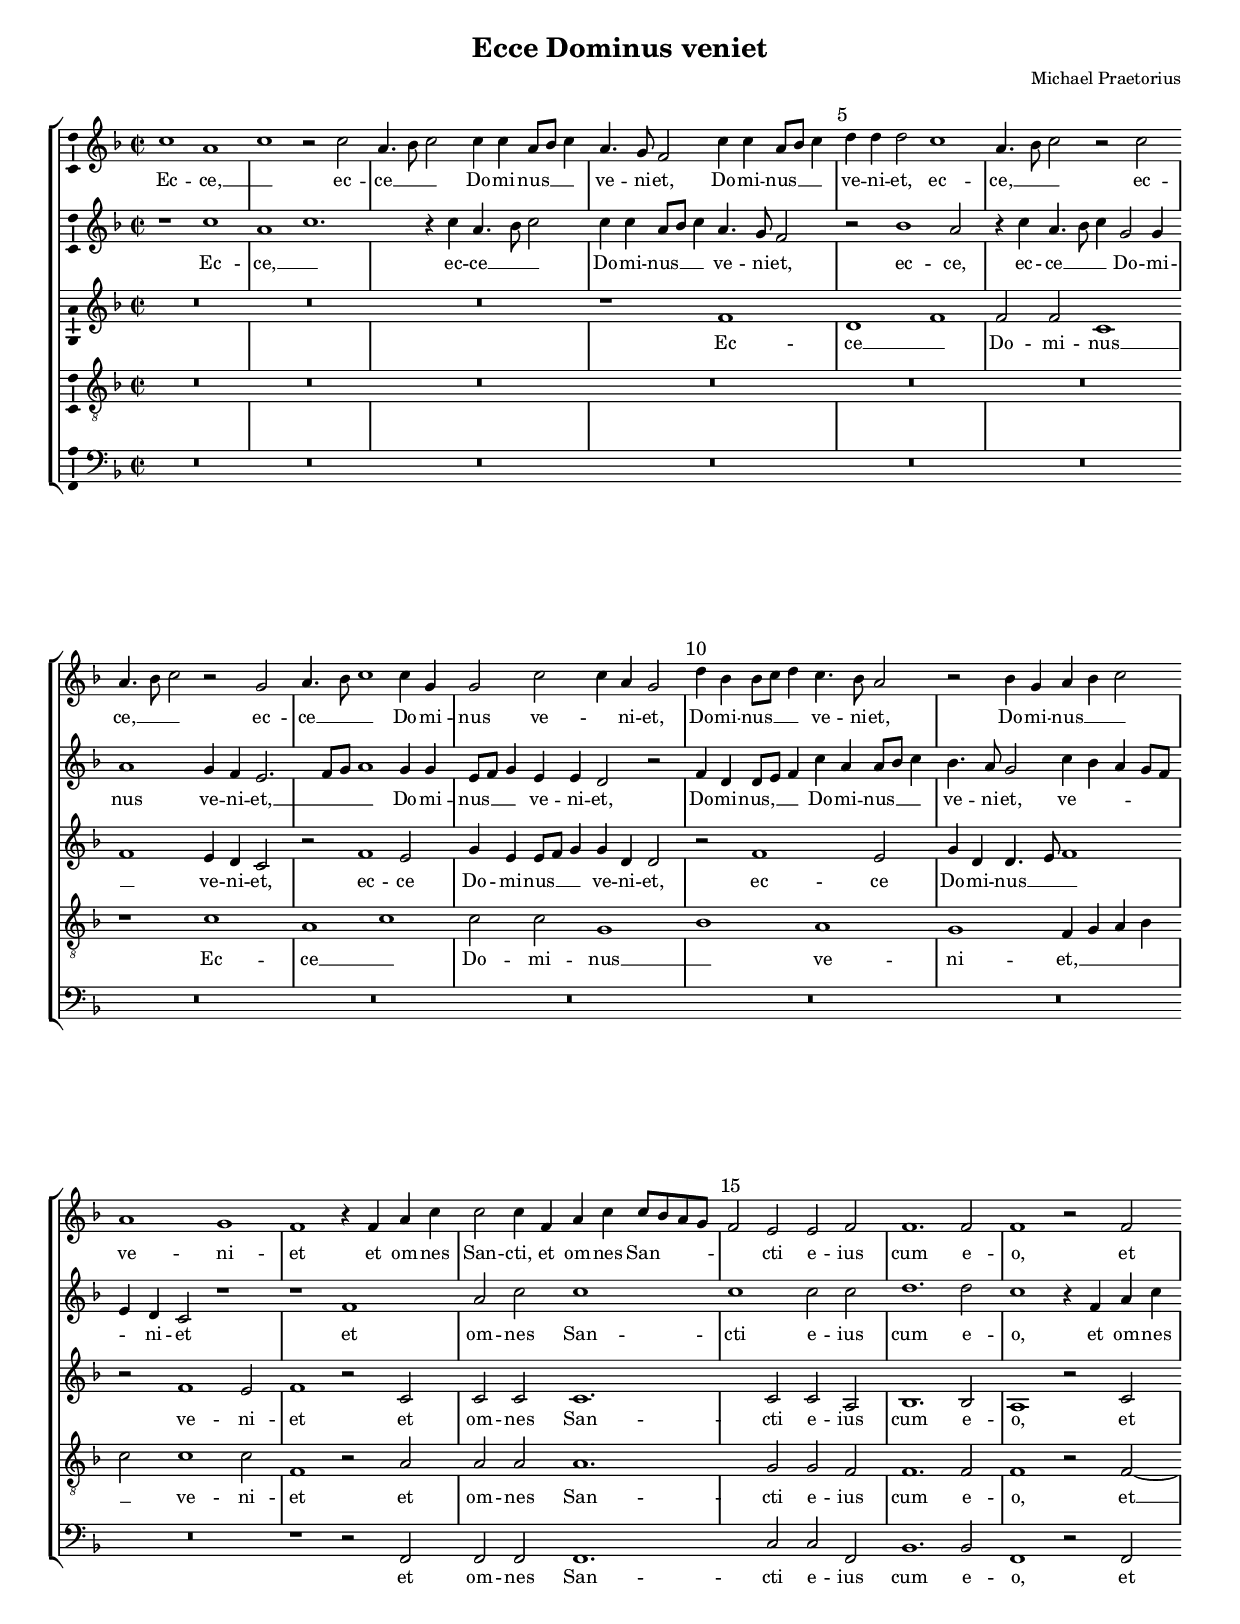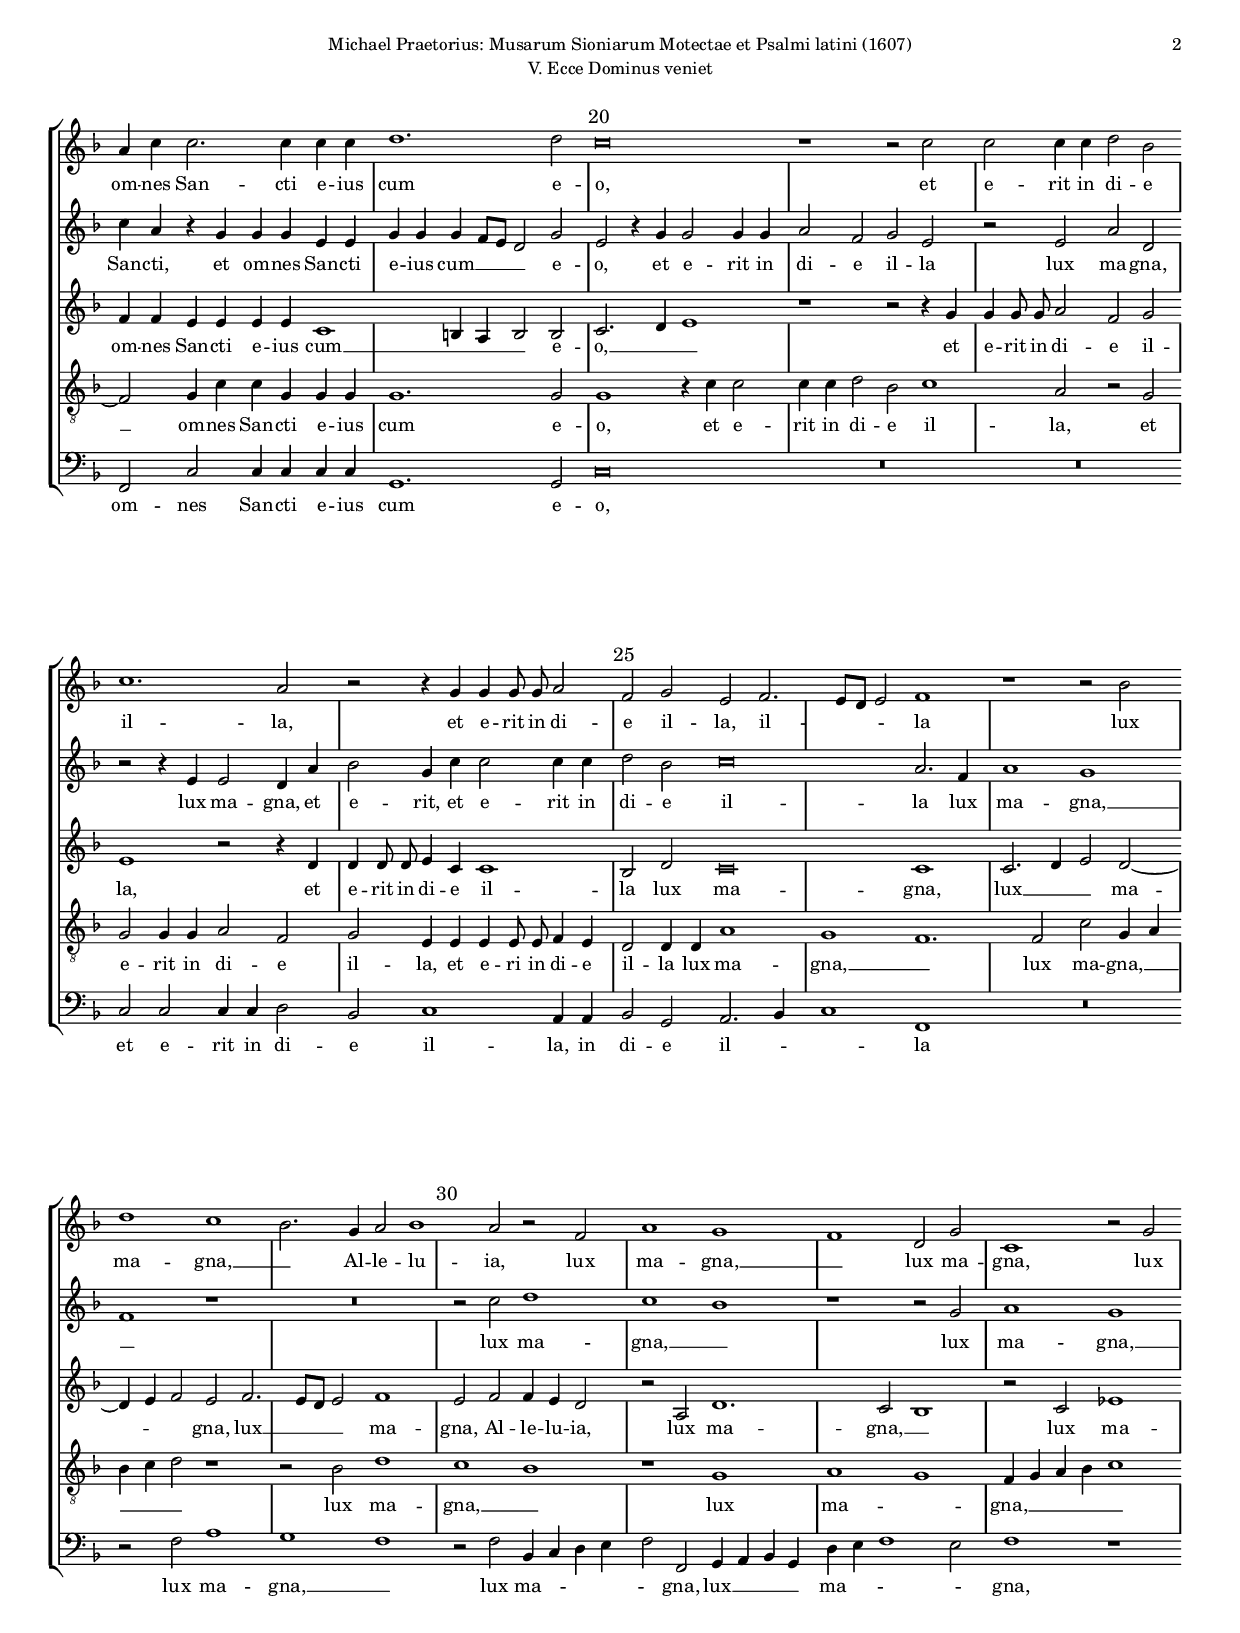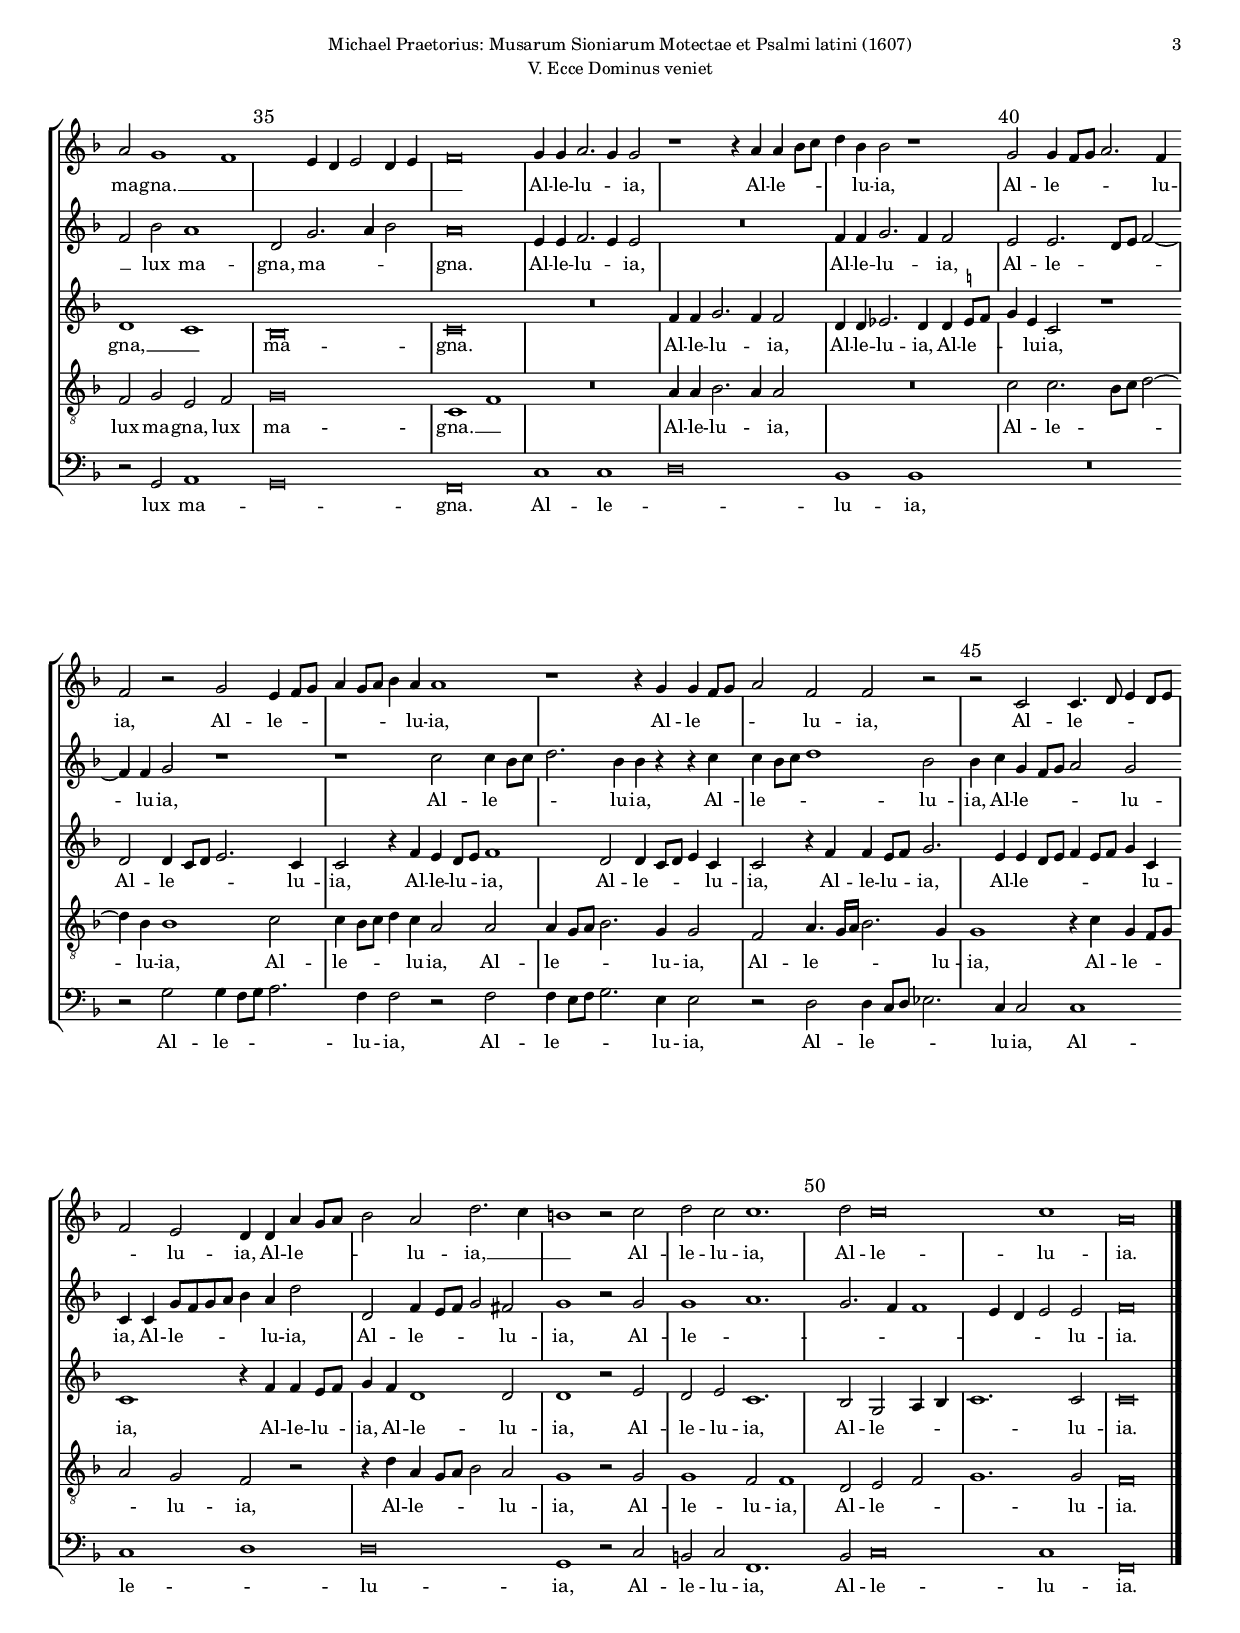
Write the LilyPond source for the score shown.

\version "2.22.0"
\language "deutsch"

% 19.4.2021
% Vorlage: Praetorius-GA 10, S. 7ff.

% Schriftgroesse des ganzen Systems
#(set-global-staff-size 15)

\header {
  title = "Ecce Dominus veniet"
  subtitle = ""
  composer = "Michael Praetorius"
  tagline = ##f
}

\paper {

  #(set-paper-size "a4")
  top-margin = 12
  bottom-margin = 12
  left-margin = 10
  right-margin = 10
  %Abstand der Noten von der Ueberschrift
  markup-system-spacing.padding = #3
  %Abstand der Noten von der Oberkante und der Kopfzeile
  top-system-spacing.padding = #4.5
  %Abstand von der Fußzeile zum untersten System
  last-bottom-spacing.minimum-distance = 13
  
  ragged-last-bottom = ##f
  
    evenHeaderMarkup = \markup \fill-line \on-the-fly \not-first-page { 
      ""
  \center-column { \line { "Michael Praetorius: Musarum Sioniarum Motectae et Psalmi latini (1607)" } \line { "V. Ecce Dominus veniet" } }
  \on-the-fly #print-page-number-check-first \fromproperty #'page:page-number-string }
  
  
  oddHeaderMarkup = \evenHeaderMarkup

  oddFooterMarkup = \markup \fill-line { 
    ""
    ""
    ""
      }
    }


global = {
  \key f \major
  \time 4/2
  \override NoteHead #'style = #'baroque
  
  %Taktzahlen
  \override Score.BarNumber #'break-visibility = #'#(#t #t #t)
  % sorgt dafuer, dass prinzipiell jeder Takt numeriert wird
  \set Score.barNumberVisibility = #(every-nth-bar-number-visible 5)
  % schraenkt die Sichtbarkeit wieder auf jeden 5. Takt ein
  \override Score.BarNumber #'break-visibility = #end-of-line-invisible
  % verhindert, daß Taktzahlen am Zeilenanfang zusätzlich am Ende der vorigen Zeile erscheinen
  \override Score.BarNumber #'self-alignment-X = #-1
  % positioniert die Taktzahl rechts vom Taktstrich
  \override Score.BarNumber #'font-size = #1
  % macht die Taktzahl etwas groesser
  
  \hide Staff.BarLine

}

allabrevevierer = \markup {
	\override #'(baseline-skip . 0)
	\line {
		\general-align #Y #CENTER
		\musicglyph "timesig.C22"
	}
}

acc = { \once \set suggestAccidentals = ##t }

hide_acc = { 
  \once \override Accidental #'stencil = #ly:text-interface::print
  \once \override  Accidental #'text = \markup { }
}


erste =  \relative c'' {
  \global
  \once \override Staff.TimeSignature #'stencil = #ly:text-interface::print
  \once \override Staff.TimeSignature #'text = #allabrevevierer
  c1 a c r2 c a4. b8 c2 c4 c a8 b c4 a4. g8 f2 c'4 c a8 b c4 d d d2 c1
  a4. b8 c2 r c a4. b8 c2 r g a4. b8 c1 c4 g g2 c c4 a g2 d'4 b b8 c d4 c4. b8 a2 
  r2 b4 g a b c2 a1 g f r4 f a c c2 c4 f, a c c8 b a g f2 e e f
  f1. f2 f1 r2 f a4 c c2. c4 c c d1. d2 c\breve
  r1 r2 c c c4 c d2 b c1. a2 r r4 g g g8 \noBeam g a2 f g e f2. 
  e8 d e2 f1 r r2 b d1 c b2. g4 a2 b1 a2 r f a1 g 
  f1 d2 g c,1 r2 g' a g1 f e4 d e2 d4 e f\breve g4 g a2. g4 g2
  r1 r4 a a b8 c d4 b b2 r1 g2 g4 f8 g a2. f4 f2 r g e4 f8 g a4 g8 a b4 a a1
  r1 r4 g g f8 g a2 f f r r c c4. d8 e4 d8 e f2 e d4 d a' g8 a
  b2 a d2. c4 h1 r2 c d c c1. d2 c\breve c1 a\breve
  \undo \hide Staff.BarLine \bar "|."
}

zweite = \relative c'' {
  \global
  \once \override Staff.TimeSignature #'stencil = #ly:text-interface::print
  \once \override Staff.TimeSignature #'text = #allabrevevierer
  r1 c a c1. r4 c a4. b8 c2 c4 c a8 b c4 a4. g8 f2 r b1 a2 
  r4 c a4. b8 c4 g2 g4 a1 g4 f e2. f8 g a1 g4 g e8 f g4 e e d2 r f4 d d8 e f4 c' a a8 b c4
  b4. a8 g2 c4 b a g8 f e4 d c2 r1 r f a2 c c1 c c2 c
  d1. d2 c1 r4 f, a c c a r g g g e e g g g f8 e d2 g e r4 g g2 g4 g 
  a2 f g e r e a d, r r4 e e2 d4 a' b2 g4 c c2 c4 c d2 b c\breve
  a2. f4 a1 g f r R\breve r2 c' d1 c b
  r1 r2 g a1 g f2 b a1 d,2 g2. a4 b2 a\breve e4 e f2. e4 e2
  R\breve f4 f g2. f4 f2 e e2. d8 e f2~ f4 f4 g2 r1 r c2 c4 b8 c 
  d2. b4 b r r c c b8 c d1 b2 b4 c g f8 g a2 g c,4 c g'8 f g a b4 a d2
  d,2 f4 e8 f g2 fis g1 r2 g g1 a1. g2. f4 f1 e4 d e2 e f\breve
  \undo \hide Staff.BarLine \bar "|."
}

dritte = \relative c' {
  \global
  \once \override Staff.TimeSignature #'stencil = #ly:text-interface::print
  \once \override Staff.TimeSignature #'text = #allabrevevierer
  R\breve*3 r1 f1 d f
  f2 f c1 f e4 d c2 r f1 e2 g4 e e8 f g4 g d d2 r f1 e2 
  g4 d d4. e8 f1 r2 f1 e2 f1 r2 c c c c1. c2 c a
  b1. b2 a1 r2 c f4 f e e e e c1 h4 a h2 h c2. d4 e1
  r1 r2 r4 g g g8 \noBeam g a2 f g e1 r2 r4 d d d8 \noBeam d e4 c c1 b2 d c\breve
  c1 c2. d4 e2 d~ d4 e4 f2 e f2. e8 d e2 f1 e2 f f4 e d2 r a d1.
  c2 b1 r2 c es1 d c b\breve c R\breve
  f4 f g2. f4 f2 d4 d es2. d4 d \acc e8 f g4 e c2 r1 d2 d4 c8 d e2. c4 c2 r4 f e d8 e f1
  d2 d4 c8 d e4 c c2 r4 f f e8 f g2. e4 e d8 e f4 e8 f g4 c, c1 r4 f f e8 f
  g4 f d1 d2 d1 r2 e d e c1. b2 g a4 b c1. c2 c\breve
  \undo \hide Staff.BarLine \bar "|."
}

vierte = \relative c' {
  \global
  \once \override Staff.TimeSignature #'stencil = #ly:text-interface::print
  \once \override Staff.TimeSignature #'text = #allabrevevierer
  R\breve*6
  r1 c1 a c c2 c g1 b a
  g1 f4 g a b c2 c1 c2 f,1 r2 a a a a1. g2 g f
  f1. f2 f1 r2 f~ f g4 c c g g g g1. g2 g1 r4 c c2
  c4 c d2 b c1 a2 r g g g4 g a2 f g e4 e e e8 \noBeam e f4 e d2 d4 d a'1
  g1 f1. f2 c' g4 a b c d2 r1 r2 b d1 c b r g
  a1 g f4 g a b c1 f,2 g e f g\breve c,1 f R\breve
  a4 a b2. a4 a2 R\breve c2 c2. b8 c d2~ d4 b4 b1 c2 c4 b8 c d4 c a2 a
  a4 g8 a b2. g4 g2 f a4. g16 a b2. g4 g1 r4 c g f8 g a2 g f r
  r4 d' a g8 a b2 a g1 r2 g g1 f2 f1 d2 e f g1. g2 f\breve
  \undo \hide Staff.BarLine \bar "|."
}

fuenfte = \relative c, {
  \global
  \once \override Staff.TimeSignature #'stencil = #ly:text-interface::print
  \once \override Staff.TimeSignature #'text = #allabrevevierer
  R\breve*12
  r1 r2 f f f f1. c'2 c f,
  b1. b2 f1 r2 f f c' c4 c c c g1. g2 c\breve
  R\breve*2 c2 c c4 c d2 b c1 a4 a b2 g a2. b4
  c1 f, R\breve r2 f' a1 g f r2 f b,4 c d e f2 f, g4 a b g
  d'4 e f1 e2 f1 r r2 g, a1 g\breve f c'1 c
  d\breve b1 b R\breve r2 g'2 g4 f8 g a2. f4 f2 r f 
  f4 e8 f g2. e4 e2 r d d4 c8 d es2. c4 c2 c1 c d
  d\breve g,1 r2 c h c f,1. b2 c\breve c1 f,\breve
  \undo \hide Staff.BarLine \bar "|."
}

erste_text = \lyricmode {
  \set lyricMelismaAlignment = #CENTER
  Ec -- ce, __ _ ec -- ce __ _ _ Do -- mi -- nus __ _ _ ve -- ni -- et, Do -- mi -- nus __ _ _ ve -- ni -- et, ec --
  ce, __ _ _ ec -- ce, __ _ _ ec -- ce __ _ _ Do -- mi -- nus ve -- _ ni -- et, Do -- mi -- nus __ _ _ ve -- ni -- et,
  Do -- mi -- nus __ _ _ ve -- ni -- et et om -- nes San -- cti, et om -- nes San -- _ _ _ _ cti e -- ius
  cum e -- o, et om -- nes San -- cti e -- ius cum e -- o,
  et e -- rit in di -- e il -- la, et e -- rit in di -- e il -- la, il --
  _ _ _ la lux ma -- gna, __ _ Al -- le -- lu -- ia, lux ma -- gna, __
  _ lux ma -- gna, lux ma -- gna. __ _ _ _ _ _ _ _ Al -- le -- lu -- _ ia,
  Al -- le -- _ _ _ lu -- ia, Al -- le -- _ _ _ lu -- ia, Al -- le -- _ _ _ _ _ _ lu -- ia,
  Al -- le -- _ _ _ lu -- ia, Al -- le -- _ _ _ _ _ lu -- ia, Al -- le -- _ _ 
  _ lu -- ia, __ _ _ Al -- le -- lu -- ia, Al -- le -- lu -- ia.
}

zweite_text = \lyricmode {
  \set lyricMelismaAlignment = #CENTER
  Ec -- ce, __ _ ec -- ce __ _ _ Do -- mi -- nus __ _ _ ve -- ni -- et, ec -- ce,
  ec -- ce __ _ _ Do -- mi -- nus ve -- ni -- et, __ _ _ _ Do -- mi -- nus __ _ _ ve -- ni -- et, Do -- mi -- nus, __ _ _ Do -- mi -- nus __ _ _ 
  ve -- ni -- et, ve -- _ _ _ _ _ ni -- et et om -- nes San -- cti e -- ius
  cum e -- o, et om -- nes San -- cti, et om -- nes San -- cti e -- ius cum __ _ _ _ e -- o, et e -- rit in
  di -- e il -- la lux ma -- gna, lux ma -- gna, et e -- rit, et e -- rit in di -- e il --
  la lux ma -- gna, __ _ lux ma -- gna, __ _
  lux ma -- gna, __ _ lux ma -- gna, ma -- _ _ gna. Al -- le -- lu -- _ ia,
  Al -- le -- lu -- _ ia, Al -- le -- _ _ _ lu -- ia, Al -- le -- _ _ 
  _ lu -- ia, Al -- le -- _ _ _ lu -- ia, Al -- le -- _ _ _ lu -- ia, Al -- le -- _ _ _ _ lu -- ia,
  Al -- le -- _ _ _ lu -- ia, Al -- le -- _ _ _ _ _ _ _ lu -- ia.
}

dritte_text = \lyricmode {
  \set lyricMelismaAlignment = #CENTER
  Ec -- ce __ _
  Do -- mi -- nus __ _ ve -- ni -- et, ec -- ce Do -- mi -- nus __ _ _ ve -- ni -- et, ec -- ce
  Do -- mi -- nus __ _ _ ve -- ni -- et et om -- nes San -- cti e -- ius
  cum e -- o, et om -- nes San -- cti e -- ius cum __ _ _ _ e -- o, __ _ _ 
  et e -- rit in di -- e il -- la, et e -- rit in di -- e il -- la lux ma --
  gna, lux __ _ _ ma -- _ _ gna, lux __ _ _ _ ma -- gna, Al -- le -- lu -- ia, lux ma --
  gna, __ _ lux ma -- gna, __ _ ma -- gna.
  Al -- le -- lu -- _ ia, Al -- le -- lu -- ia, Al -- le -- _ _ lu -- ia, Al -- le -- _ _ _ lu -- ia, Al -- le -- lu -- _ ia,
  Al -- le -- _ _ _ lu -- ia, Al -- le -- lu -- _ ia, Al -- le -- _ _ _ _ _ _ lu -- ia, Al -- le -- lu -- _
  ia, Al -- le -- lu -- ia, Al -- le -- lu -- ia, Al -- le -- _ _ _ lu -- ia.
}

vierte_text = \lyricmode {
  \set lyricMelismaAlignment = #CENTER
  Ec -- ce __ _ Do -- mi -- nus __ _ ve --
  ni -- et, __ _ _ _ _ ve -- ni -- et et om -- nes San -- cti e -- ius
  cum e -- o, et __ om -- nes San -- cti e -- ius cum e -- o, et e --
  rit in di -- e il -- la, et e -- rit in di -- e il -- la, et e -- ri in di -- e il -- la lux ma --
  gna, __ _ lux ma -- gna, __ _ _ _ _ lux ma -- gna, __ _ lux
  ma -- _ gna, __ _ _ _ _ lux ma -- gna, lux ma -- gna. __ _
  Al -- le -- lu -- _ ia, Al -- le -- _ _ _ lu -- ia, Al -- le -- _ _ _ lu -- ia, Al --
  le -- _ _ _ lu -- ia, Al -- le -- _ _ _ lu -- ia, Al -- le -- _ _ _ lu -- ia,
  Al -- le -- _ _ _ lu -- ia, Al -- le -- lu -- ia, Al -- le -- _ _ lu -- ia.
}

fuenfte_text = \lyricmode {
  \set lyricMelismaAlignment = #CENTER
  et om -- nes San -- cti e -- ius
  cum e -- o, et om -- nes San -- cti e -- ius cum e -- o,
  et e -- rit in di -- e il -- la, in di -- e il -- _
  _ la lux ma -- gna, __ _ lux ma -- _ _ _ _ gna, lux __ _ _ _ 
  ma -- _ _ _ gna, lux ma -- _ gna. Al -- le --
  _ lu -- ia, Al -- le -- _ _ _ lu -- ia, Al --
  le -- _ _ _ lu -- ia, Al -- le -- _ _ _ lu -- ia, Al -- le -- _
  lu -- ia, Al -- le -- lu -- ia, Al -- le -- lu -- ia.
}

\score {
  \new StaffGroup <<
    \new Staff \with {
      \consists "Ambitus_engraver"
    } { \set Staff.midiInstrument = "voice oohs" \clef "G" \erste }
    \addlyrics { \erste_text }
  
    \new Staff \with {
      \consists "Ambitus_engraver"
      \consists "Volta_engraver"
    } { \set Staff.midiInstrument = "voice oohs" \clef "G" \zweite }
    \addlyrics { \zweite_text }   

    \new Staff \with {
      \consists "Ambitus_engraver"
      \consists "Volta_engraver"
    } { \set Staff.midiInstrument = "voice oohs"  \clef "G" \dritte }
    \addlyrics { \dritte_text } 

    \new Staff \with {
      \consists "Ambitus_engraver"
      \consists "Volta_engraver"
    } { \set Staff.midiInstrument = "voice oohs"  \clef "G_8" \vierte }
    \addlyrics { \vierte_text }
     
    \new Staff \with {
      \consists "Ambitus_engraver"
      \consists "Volta_engraver"
    } { \set Staff.midiInstrument = "voice oohs"  \clef "F" \fuenfte }
    \addlyrics { \fuenfte_text }
   
    
  >>
  \layout {
  indent = #0
  }
  \midi {
    \tempo 4=160
  }
}
